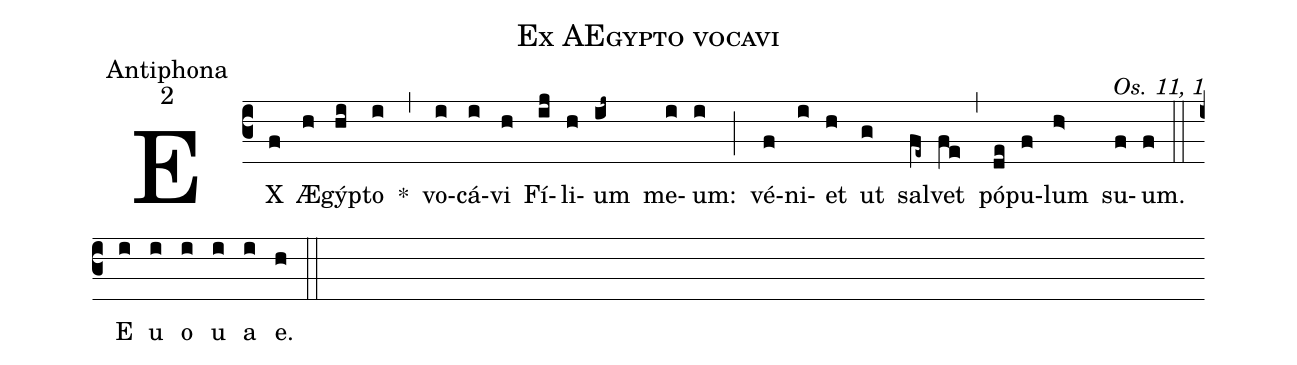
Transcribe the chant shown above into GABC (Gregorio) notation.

name:Ex AEgypto vocavi;
office-part:Antiphona;
mode:2;
commentary:Os. 11, 1;
%%
(c3) EX(f) Æ(h)gýp(hi)to(i) *(,) vo(i)cá(i)vi(h) Fí(ij)li(h)um(ij~) me(i)um:(i) (;) vé(f)ni(i)et(h) ut(g) sal(fe~)vet(fe) (,) pó(de)pu(f)lum(h>) su(f)um.(f) (::) E(i) u(i) o(i) u(i) a(i) e.(h) (::)
